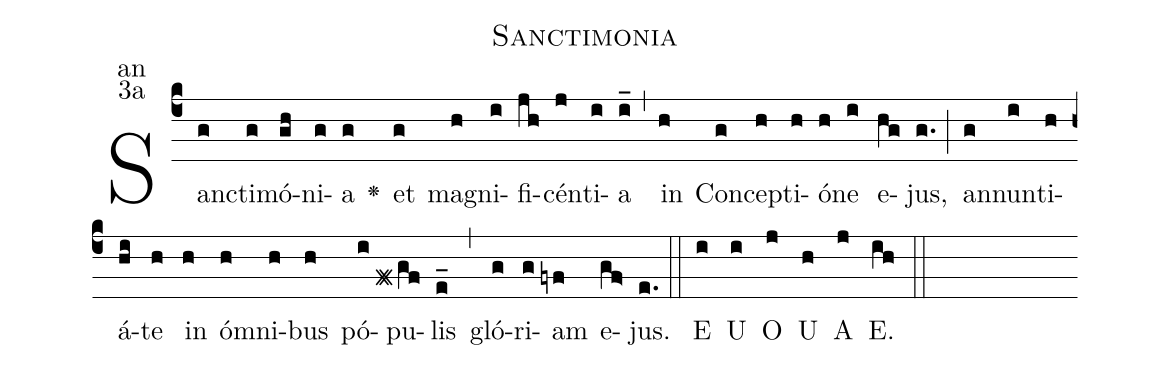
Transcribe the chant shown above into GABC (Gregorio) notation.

name:Sanctimonia;
office-part:an;
mode:3a;
%%
(c4) San(g)cti(g)mó(gh)ni(g)a(g) <v>\greheightstar</v>() et(g) ma(h)gni(i)fi(jh)cén(j)ti(i)a(i_) (,) in(h) Con(g)cep(h)ti(h)ó(h)ne(i) e(hg)jus,(g.) (;) an(g)nun(i)ti(h)á(hi)te(h) in(h) óm(h)ni(h)bus(h) pó(i)pu(f#gf)lis(e_) (,) gló(g)ri(g)am(fyf) e(gf>)jus.(e.) (::) <eu>E(i) U(i) O(j) U(h) A(j) E.(ih) </eu>(::)
